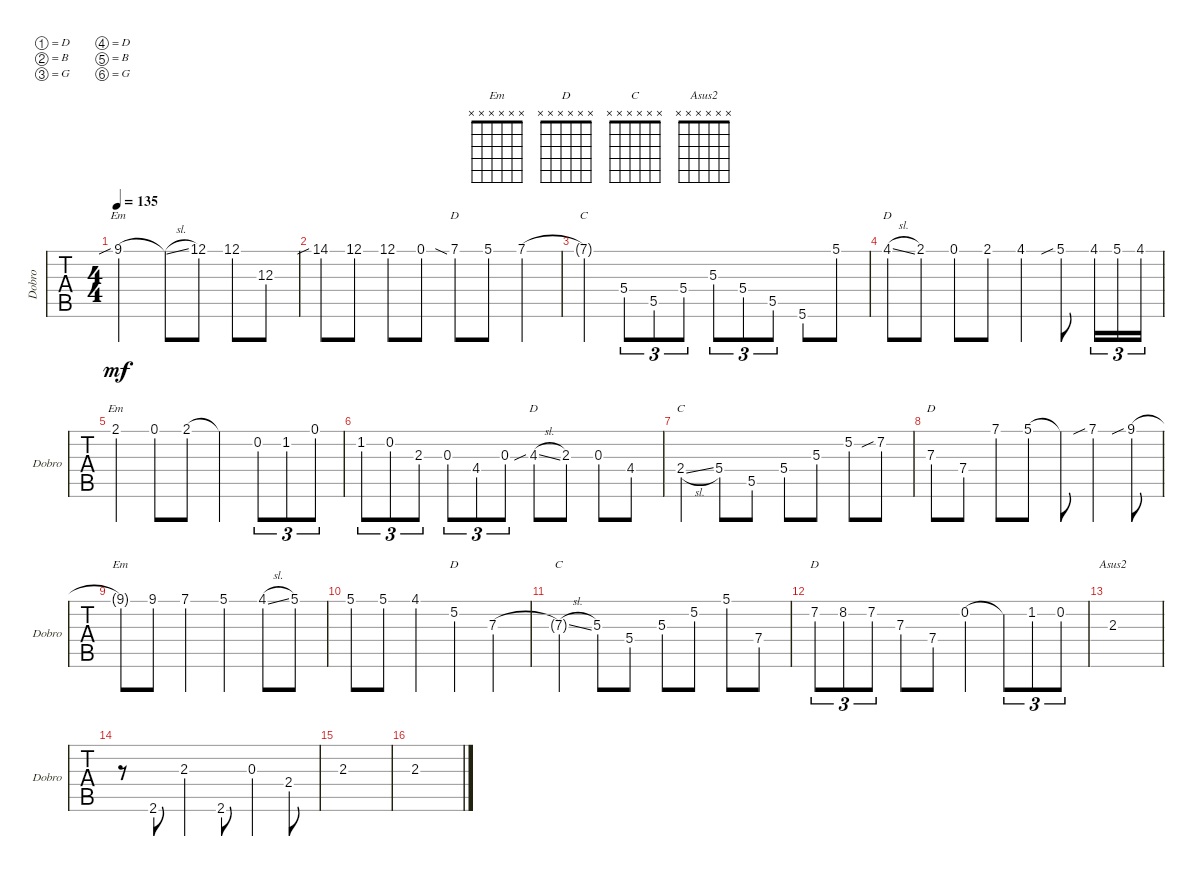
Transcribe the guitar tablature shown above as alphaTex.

\defaultSystemsLayout 4
\bracketExtendMode groupsimilarinstruments
\singleTrackTrackNamePolicy allsystems
\multiTrackTrackNamePolicy allsystems
\otherSystemsTrackNameOrientation horizontal
\track ("Dobro" "Dobro") {solo instrument acousticguitarsteel}
\staff {tabs}
\tuning (D4 B3 G3 D3 B2 G2)
\chord ("Em" x x x x x x)
\chord ("D" x x x x x x)
\chord ("C" x x x x x x)
\chord ("Asus2" x x x x x x)
\ts (4 4)
\tempo 135
\clef g2
\ks g
9.1{sib}.2{ch "Em" dy mf} 9.1{sl t}.8 12.1.8 12.1.8 12.3.8 |
14.1{sib}.8 12.1.8 12.1.8 0.1.8 7.1{sia}.8{ch "D"} 5.1.8 7.1.4 |
7.1{t}.4{ch "C"} 5.4.8{tu (3 2)} 5.5.8{tu (3 2)} 5.4.8{tu (3 2)} 5.3.8{tu (3 2)} 5.4.8{tu (3 2)} 5.5.8{tu (3 2)} 5.6.8 5.1.8 |
4.1{sl}.8{ch "D"} 2.1.8 0.1.8 2.1.8 4.1.4 5.1{sib}.8 4.1.16{tu (3 2)} 5.1.16{tu (3 2)} 4.1.16{tu (3 2)} |
2.1.4{ch "Em"} 0.1.8 2.1.8 2.1{t}.4 0.2.8{tu (3 2)} 1.2.8{tu (3 2)} 0.1.8{tu (3 2)} |
1.2.8{tu (3 2)} 0.2.8{tu (3 2)} 2.3.8{tu (3 2)} 0.3.8{tu (3 2)} 4.4.8{tu (3 2)} 0.3.8{tu (3 2)} 4.3{sib sl}.8{ch "D"} 2.3.8 0.3.8 4.4.8 |
2.4{sl}.4{ch "C"} 5.4.8 5.5.8 5.4.8 5.3.8 5.2.8 7.2{sib}.8 |
7.3.8{ch "D"} 7.4.8 7.1.8 5.1.8 5.1{t}.8 7.1{sib}.4 9.1{sib}.8 |
9.1{t}.8{ch "Em"} 9.1.8 7.1.4 5.1.4 4.1{sl}.8 5.1.8 |
5.1.8 5.1.8 4.1.4 5.2.4{ch "D"} 7.3.4 |
7.3{sl t}.4{ch "C"} 5.3.8 5.4.8 5.3.8 5.2.8 5.1.8 7.4.8 |
7.2.8{tu (3 2) ch "D"} 8.2.8{tu (3 2)} 7.2.8{tu (3 2)} 7.3.8 7.4.8 0.2.4 0.2{t}.8{tu (3 2)} 1.2.8{tu (3 2)} 0.2.8{tu (3 2)} |
2.3.1{ch "Asus2"} |
r.8 2.6.8 2.3.4 2.6.8 0.3.4 2.4.8 |
2.3.1 |
2.3.1
